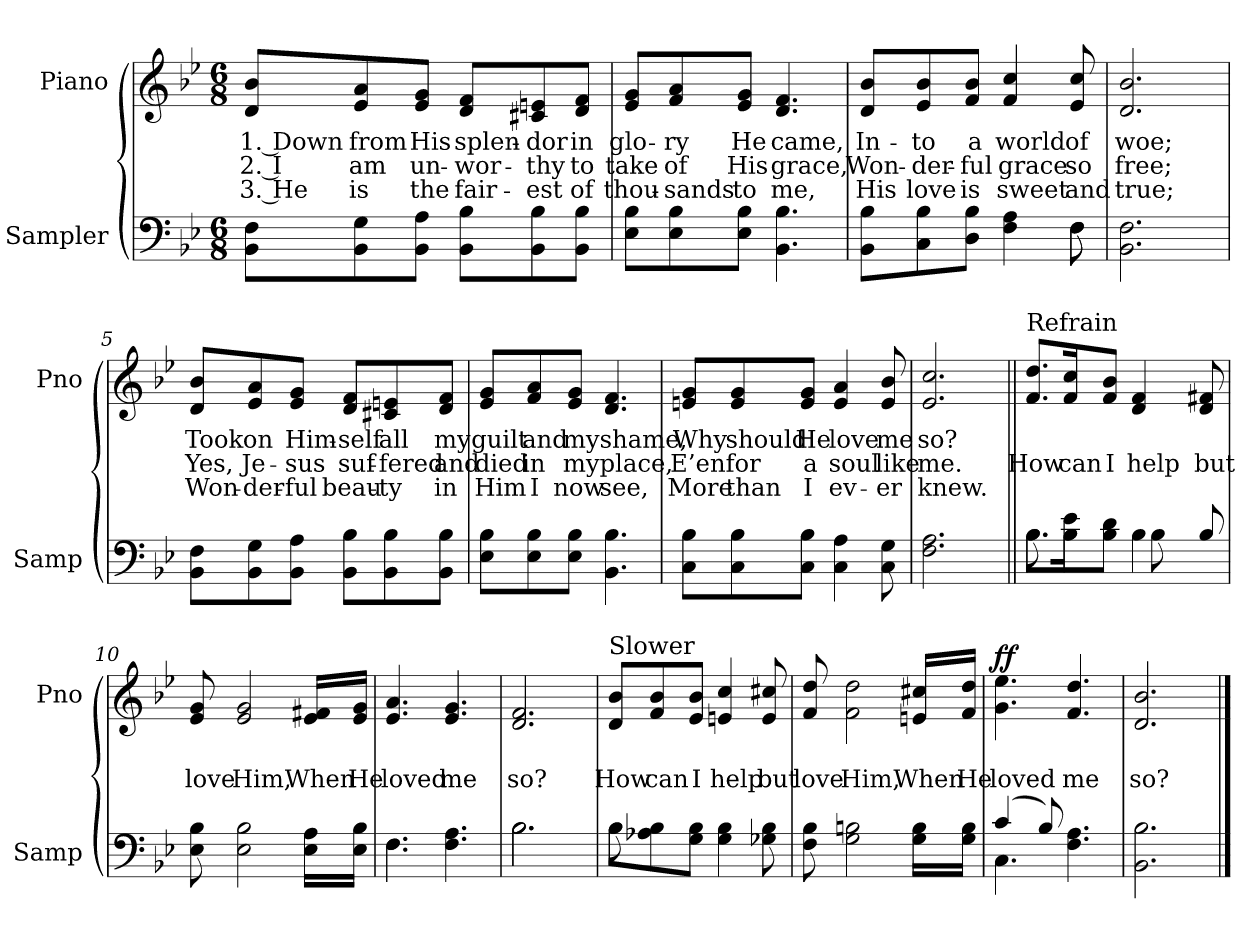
**kern	**kern	**text	**text	**text	**dynam
*part2	*part1	*part1	*part1	*part1	*part1
*staff2	*staff1	*staff1	*staff1	*staff1	*staff1
*I"Sampler	*I"Piano	*	*	*	*
*I'Samp	*I'Pno	*	*	*	*
*clefF4	*clefG2	*	*	*	*
*k[b-e-]	*k[b-e-]	*	*	*	*
*B-:	*B-:	*	*	*	*
*M6/8	*M6/8	*	*	*	*
=1	=1	=1	=1	=1	=1
8BB-\ 8F\L	8d/ 8b-/L	1. Down	2. I	3. He	.
8BB-\ 8G\	8e-/ 8a/	from	am	is	.
8BB-\ 8A\J	8e-/ 8g/J	His	un-	the	.
8BB-\ 8B-\L	8d/ 8f/L	splen-	-wor-	fair-	.
8BB-\ 8B-\	8c#X/ 8en/	-dor	-thy	-est	.
8BB-\ 8B-\J	8d/ 8f/J	in	to	of	.
=2	=2	=2	=2	=2	=2
8E-\ 8B-\L	8e-/ 8g/L	glo-	take	thou-	.
8E-\ 8B-\	8f/ 8a/	-ry	of	-sands	.
8E-\ 8B-\J	8e-/ 8g/J	He	His	to	.
4.BB- 4.B-	4.d 4.f	came,	grace,	me,	.
=3	=3	=3	=3	=3	=3
*^	*	*	*	*	*
8BB-\ 8B-\L	8ryy	8d/ 8b-/L	In-	Won-	His	.
*v	*v	*	*	*	*	*
8C\ 8B-\	8e-/ 8b-/	-to	-der-	love	.
8D\ 8B-\J	8f/ 8b-/J	a	-ful	is	.
4F 4A	4f 4cc	world	grace	sweet	.
*^	*	*	*	*	*
8F\	8F	8e- 8cc	of	so	and	.
*v	*v	*	*	*	*	*
=4	=4	=4	=4	=4	=4
2.BB- 2.F	2.d 2.b-	woe;	free;	true;	.
=5	=5	=5	=5	=5	=5
8BB-\ 8F\L	8d/ 8b-/L	Took	Yes,	Won-	.
8BB-\ 8G\	8e-/ 8a/	on	Je-	-der-	.
8BB-\ 8A\J	8e-/ 8g/J	Him-	-sus	-ful	.
8BB-\ 8B-\L	8d/ 8f/L	-self	suf-	beau-	.
8BB-\ 8B-\	8c#X/ 8en/	all	-fered	-ty	.
8BB-\ 8B-\J	8d/ 8f/J	my	and	in	.
=6	=6	=6	=6	=6	=6
8E-\ 8B-\L	8e-/ 8g/L	guilt	died	Him	.
8E-\ 8B-\	8f/ 8a/	and	in	I	.
8E-\ 8B-\J	8e-/ 8g/J	my	my	now	.
4.BB- 4.B-	4.d 4.f	shame,	place,	see,	.
=7	=7	=7	=7	=7	=7
8C\ 8B-\L	8en/ 8g/L	Why	E’en	More	.
8C\ 8B-\	8e/ 8g/	should	for	than	.
8C\ 8B-\J	8e/ 8g/J	He	a	I	.
4C 4A	4e 4a	love	soul	ev-	.
8C 8G	8e 8b-	me	like	-er	.
=8	=8	=8	=8	=8	=8
2.F 2.A	2.e- 2.cc	so?	me.	knew.	.
=9||	=9||	=9||	=9||	=9||	=9||
*^	*	*	*	*	*
!	!	!LO:TX:t=Refrain	!	!	!	!
8.B-\L	8.B-	8.f/ 8.dd/L	.	How	.	.
16B-\ 16e-\K	4B-	16f/ 16cc/K	.	can	.	.
8B-\ 8d\J	.	8f/ 8b-/J	.	I	.	.
4B-\	.	4d 4f	.	help	.	.
.	8B-	.	.	.	.	.
.	8.ryy	.	.	.	.	.
8B-/	.	8d 8f#X	.	but	.	.
*v	*v	*	*	*	*	*
=10	=10	=10	=10	=10	=10
8E- 8B-	8e- 8g	.	love	.	.
2E- 2B-	2e- 2g	.	Him,	.	.
16E-\ 16A\LL	16e-/ 16f#X/LL	.	When	.	.
16E-\ 16B-\JJ	16e-/ 16g/JJ	.	He	.	.
=11	=11	=11	=11	=11	=11
*^	*	*	*	*	*
4.F\	4.F	4.e- 4.a	.	loved	.	.
4.F 4.A	4.ryy	4.e- 4.g	.	me	.	.
=12	=12	=12	=12	=12	=12	=12
2.B-\	2.B-	2.d 2.f	.	so?	.	.
=13	=13	=13	=13	=13	=13	=13
!	!	!LO:TX:t=Slower	!	!	!	!
8B-\L	8B-	8d/ 8b-/L	.	How	.	.
8A-X\ 8B-\	2ryy	8f/ 8b-/	.	can	.	.
8G\ 8B-\J	.	8e-/ 8b-/J	.	I	.	.
4G 4B-	.	4en 4cc	.	help	.	.
8G-X 8B-	8ryy	8e 8cc#X	.	but	.	.
*v	*v	*	*	*	*	*
=14	=14	=14	=14	=14	=14
8F 8B-	8f 8dd	.	love	.	.
2G 2Bn	2f\ 2dd\	.	Him,	.	.
16G\ 16B\LL	16en/ 16cc#X/LL	.	When	.	.
16G\ 16B\JJ	16f/ 16dd/JJ	.	He	.	.
=15	=15	=15	=15	=15	=15
*^	*	*	*	*	*
(4c/	4.C	4.g 4.ee-	.	loved	.	ff
8B-/)	.	.	.	.	.	.
4.F 4.A	4.ryy	4.f 4.dd	.	me	.	.
*v	*v	*	*	*	*	*
=16	=16	=16	=16	=16	=16
2.BB- 2.B-	2.d 2.b-	.	so?	.	.
==	==	==	==	==	==
*-	*-	*-	*-	*-	*-
